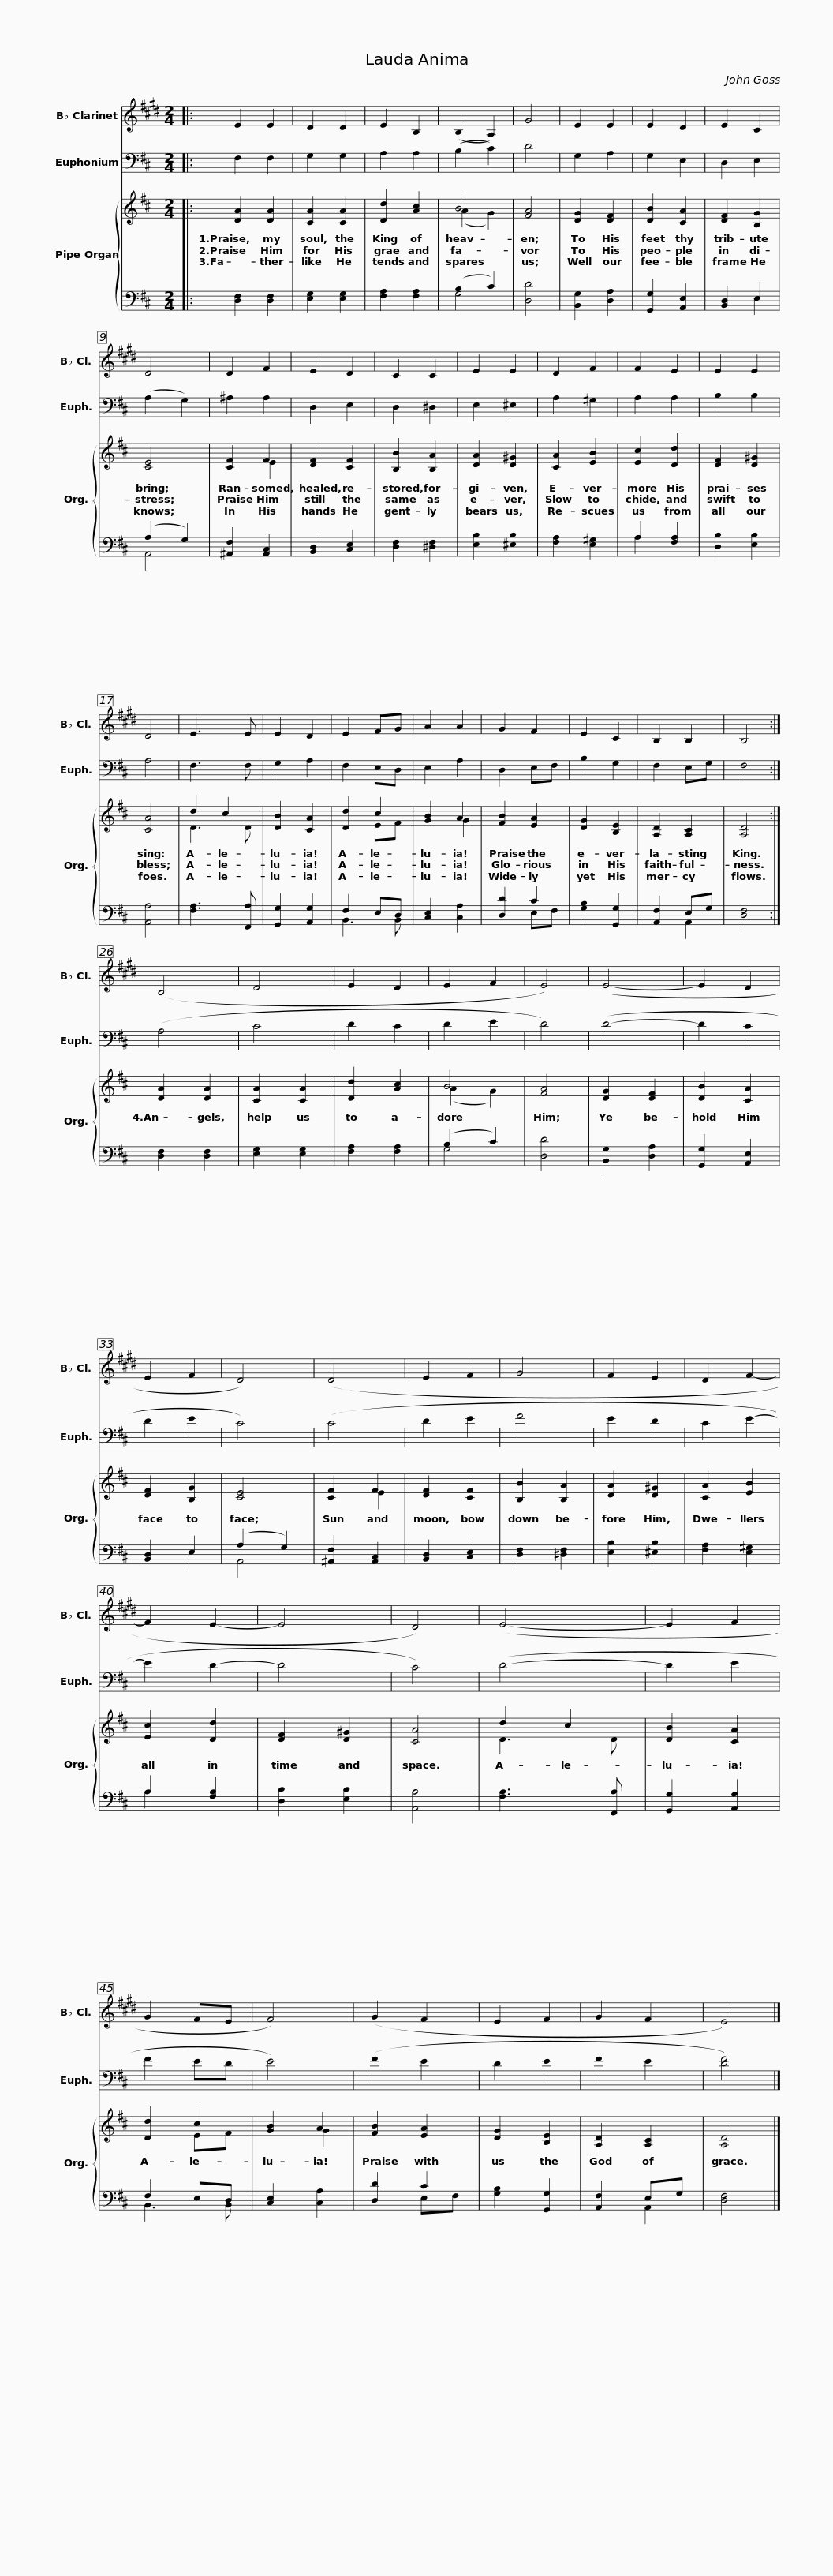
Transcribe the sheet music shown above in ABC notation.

X:1
%%score 1 2 { ( 3 5 ) | ( 4 6 ) }
L:1/8
M:2/4
I:linebreak $
K:D
V:1 treble transpose=-2
V:2 bass
V:3 treble
V:5 treble
V:4 bass
V:6 bass
V:1
[K:E]|: E2 E2 | D2 D2 | E2 B,2 | (B,2 A,2) | G4 | %5
 E2 E2 | E2 D2 | E2 C2 |$ D4 | D2 F2 | %10
 E2 D2 | C2 C2 | E2 E2 | D2 F2 | F2 E2 | %15
 E2 E2 |$ D4 | E3 E | E2 D2 | E2 FG | %20
 A2 A2 | G2 F2 | E2 C2 | B,2 B,2 | B,4 :|$ %25
 (B,4 | D4 | E2 D2 | E2 F2 | E4) | %30
 (E4- | E2 D2 | E2 F2 | D4) | (D4 |$ %35
 E2 F2 | G4 | F2 E2 | D2 F2- | F2 E2- | %40
 E4 | D4) | (E4- | E2 F2 |$ G2 FE | %45
 F4) | (G2 F2 | E2 F2 | G2 F2 | E4) |] %50
V:2
|: F,2 F,2 | G,2 G,2 | A,2 A,2 | (B,2 C2) | D4 | %5
 G,2 A,2 | G,2 E,2 | D,2 E,2 |$ (A,2 G,2) | ^A,2 A,2 | %10
 D,2 E,2 | D,2 ^D,2 | E,2 ^E,2 | A,2 ^G,2 | A,2 A,2 | %15
 B,2 B,2 |$ A,4 | F,3 F, | G,2 A,2 | F,2 E,D, | %20
 E,2 A,2 | D,2 E,F, | B,2 G,2 | F,2 E,G, | F,4 :|$ %25
 (A,4 | C4 | D2 C2 | D2 E2 | D4) | %30
 (D4- | D2 C2 | D2 E2 | C4) | (C4 |$ %35
 D2 E2 | F4 | E2 D2 | C2 E2- | E2 D2- | %40
 D4 | C4) | (D4- | D2 E2 |$ F2 ED | %45
 E4) | (F2 E2 | D2 E2 | F2 E2 | [DF]4) |] %50
V:3
|: [DA]2 [DA]2 | [CA]2 [CA]2 | [Dd]2 [Ac]2 | B4 | [FA]4 | %5
 [DG]2 [DF]2 | [DB]2 [CA]2 | [DF]2 [B,G]2 |$ [CE]4 | [CF]2 F2 | %10
 [DF]2 [CF]2 | [B,B]2 [B,A]2 | [DA]2 [D^G]2 | [CA]2 [EB]2 | [Ec]2 [Dd]2 | %15
 [DF]2 [D^G]2 |$ [CA]4 | d2 c2 | [DB]2 [CA]2 | [Dd]2 c2 | %20
 [GB]2 A2 | [FB]2 [EA]2 | [DG]2 [B,E]2 | [A,D]2 [A,C]2 | [A,D]4 :|$ %25
 [DA]2 [DA]2 | [CA]2 [CA]2 | [Dd]2 [Ac]2 | B4 | [FA]4 | %30
 [DG]2 [DF]2 | [DB]2 [CA]2 | [DF]2 [B,G]2 | [CE]4 | [CF]2 F2 |$ %35
 [DF]2 [CF]2 | [B,B]2 [B,A]2 | [DA]2 [D^G]2 | [CA]2 [EB]2 | [Ec]2 [Dd]2 | %40
 [DF]2 [D^G]2 | [CA]4 | d2 c2 | [DB]2 [CA]2 |$ [Dd]2 c2 | %45
 [GB]2 A2 | [FB]2 [EA]2 | [DG]2 [B,E]2 | [A,D]2 [A,C]2 | [A,D]4 |] %50
V:4
|: [D,F,]2 [D,F,]2 | [E,G,]2 [E,G,]2 | [F,A,]2 [F,A,]2 | (B,2 C2) | [D,D]4 | %5
 [B,,G,]2 [D,A,]2 | [G,,G,]2 [A,,E,]2 | [B,,D,]2 E,2 |$ (A,2 G,2) | [^A,,F,]2 [A,,C,]2 | %10
 [B,,D,]2 [C,E,]2 | [D,F,]2 [^D,F,]2 | [E,B,]2 [^E,B,]2 | [F,A,]2 [E,^G,]2 | A,2 [F,A,]2 | %15
 [D,B,]2 [E,B,]2 |$ [A,,A,]4 | [F,A,]3 [F,,A,] | [G,,G,]2 [A,,G,]2 | F,2 E,D, | %20
 [C,E,]2 [C,A,]2 | [D,D]2 C2 | [G,B,]2 [G,,G,]2 | [A,,F,]2 E,G, | [D,F,]4 :|$ %25
 [D,F,]2 [D,F,]2 | [E,G,]2 [E,G,]2 | [F,A,]2 [F,A,]2 | (B,2 C2) | [D,D]4 | %30
 [B,,G,]2 [D,A,]2 | [G,,G,]2 [A,,E,]2 | [B,,D,]2 E,2 | (A,2 G,2) | [^A,,F,]2 [A,,C,]2 |$ %35
 [B,,D,]2 [C,E,]2 | [D,F,]2 [^D,F,]2 | [E,B,]2 [^E,B,]2 | [F,A,]2 [E,^G,]2 | A,2 [F,A,]2 | %40
 [D,B,]2 [E,B,]2 | [A,,A,]4 | [F,A,]3 [F,,A,] | [G,,G,]2 [A,,G,]2 |$ F,2 E,D, | %45
 [C,E,]2 [C,A,]2 | [D,D]2 C2 | [G,B,]2 [G,,G,]2 | [A,,F,]2 E,G, | [D,F,]4 |] %50
V:5
|: x4 | x4 | x4 | (A2 G2) | x4 | %5
 x4 | x4 | x4 |$ x4 | x2 E2 | %10
 x4 | x4 | x4 | x4 | x4 | %15
 x4 |$ x4 | D3 D | x4 | x2 EF | %20
 x2 G2 | x4 | x4 | x4 | x4 :|$ %25
 x4 | x4 | x4 | (A2 G2) | x4 | %30
 x4 | x4 | x4 | x4 | x2 E2 |$ %35
 x4 | x4 | x4 | x4 | x4 | %40
 x4 | x4 | D3 D | x4 |$ x2 EF | %45
 x2 G2 | x4 | x4 | x4 | x4 |] %50
V:6
|: x4 | x4 | x4 | G,4 | x4 | %5
 x4 | x4 | x2 E,2 |$ A,,4 | x4 | %10
 x4 | x4 | x4 | x4 | A,2 x2 | %15
 x4 |$ x4 | x4 | x4 | B,,3 B,, | %20
 x4 | x2 E,F, | x4 | x2 A,,2 | x4 :|$ %25
 x4 | x4 | x4 | G,4 | x4 | %30
 x4 | x4 | x2 E,2 | A,,4 | x4 |$ %35
 x4 | x4 | x4 | x4 | A,2 x2 | %40
 x4 | x4 | x4 | x4 |$ B,,3 B,, | %45
 x4 | x2 E,F, | x4 | x2 A,,2 | x4 |] %50
